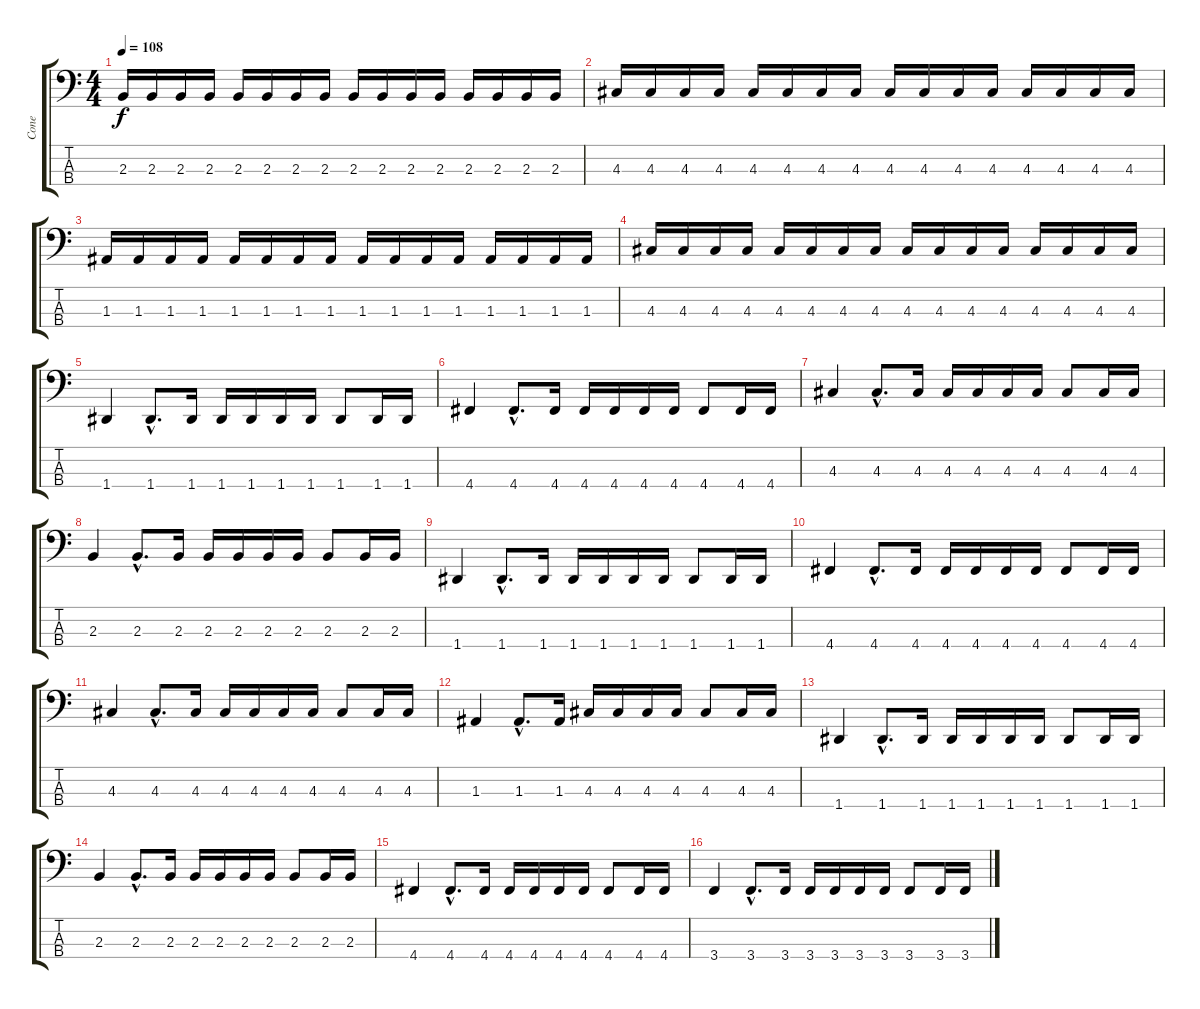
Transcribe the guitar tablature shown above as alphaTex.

\track ("Cone" "Cone") {instrument electricbasspick}
\staff {score tabs}
\tuning (G2 D2 A1 D1) {hide}
\ts (4 4)
\tempo 108
\clef f4
\ks c
2.3.16{dy f} 2.3.16 2.3.16 2.3.16 2.3.16 2.3.16 2.3.16 2.3.16 2.3.16 2.3.16 2.3.16 2.3.16 2.3.16 2.3.16 2.3.16 2.3.16 |
4.3.16 4.3.16 4.3.16 4.3.16 4.3.16 4.3.16 4.3.16 4.3.16 4.3.16 4.3.16 4.3.16 4.3.16 4.3.16 4.3.16 4.3.16 4.3.16 |
1.3.16 1.3.16 1.3.16 1.3.16 1.3.16 1.3.16 1.3.16 1.3.16 1.3.16 1.3.16 1.3.16 1.3.16 1.3.16 1.3.16 1.3.16 1.3.16 |
4.3.16 4.3.16 4.3.16 4.3.16 4.3.16 4.3.16 4.3.16 4.3.16 4.3.16 4.3.16 4.3.16 4.3.16 4.3.16 4.3.16 4.3.16 4.3.16 |
1.4.4 1.4{hac}.8{d} 1.4.16 1.4.16 1.4.16 1.4.16 1.4.16 1.4.8 1.4.16 1.4.16 |
4.4.4 4.4{hac}.8{d} 4.4.16 4.4.16 4.4.16 4.4.16 4.4.16 4.4.8 4.4.16 4.4.16 |
4.3.4 4.3{hac}.8{d} 4.3.16 4.3.16 4.3.16 4.3.16 4.3.16 4.3.8 4.3.16 4.3.16 |
2.3.4 2.3{hac}.8{d} 2.3.16 2.3.16 2.3.16 2.3.16 2.3.16 2.3.8 2.3.16 2.3.16 |
1.4.4 1.4{hac}.8{d} 1.4.16 1.4.16 1.4.16 1.4.16 1.4.16 1.4.8 1.4.16 1.4.16 |
4.4.4 4.4{hac}.8{d} 4.4.16 4.4.16 4.4.16 4.4.16 4.4.16 4.4.8 4.4.16 4.4.16 |
4.3.4 4.3{hac}.8{d} 4.3.16 4.3.16 4.3.16 4.3.16 4.3.16 4.3.8 4.3.16 4.3.16 |
1.3.4 1.3{hac}.8{d} 1.3.16 4.3.16 4.3.16 4.3.16 4.3.16 4.3.8 4.3.16 4.3.16 |
1.4.4 1.4{hac}.8{d} 1.4.16 1.4.16 1.4.16 1.4.16 1.4.16 1.4.8 1.4.16 1.4.16 |
2.3.4 2.3{hac}.8{d} 2.3.16 2.3.16 2.3.16 2.3.16 2.3.16 2.3.8 2.3.16 2.3.16 |
4.4.4 4.4{hac}.8{d} 4.4.16 4.4.16 4.4.16 4.4.16 4.4.16 4.4.8 4.4.16 4.4.16 |
3.4.4 3.4{hac}.8{d} 3.4.16 3.4.16 3.4.16 3.4.16 3.4.16 3.4.8 3.4.16 3.4.16
